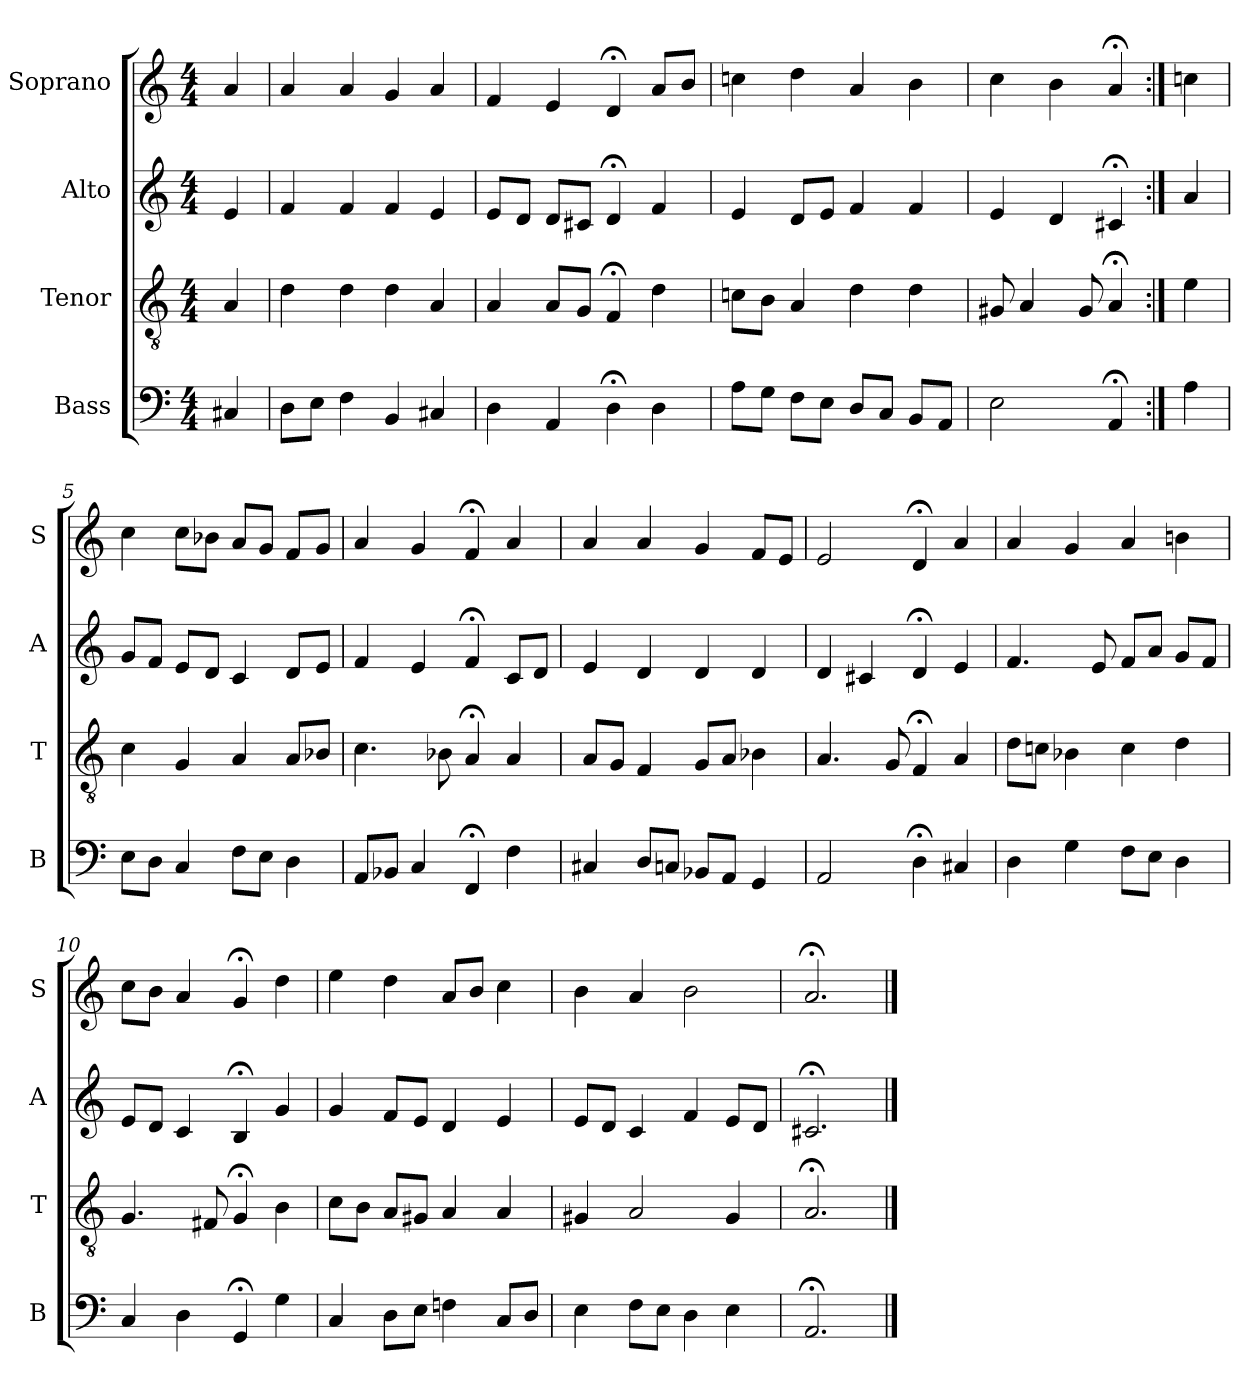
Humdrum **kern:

**kern	**kern	**kern	**kern
*part4	*part3	*part2	*part1
*staff4	*staff3	*staff2	*staff1
*I"Bass	*I"Tenor	*I"Alto	*I"Soprano
*I'B	*I'T	*I'A	*I'S
*clefF4	*clefGv2	*clefG2	*clefG2
*k[]	*k[]	*k[]	*k[]
*a:	*a:	*a:	*a:
*M4/4	*M4/4	*M4/4	*M4/4
*MM100	*MM100	*MM100	*MM100
=	=	=	=
4C#X	4A	4e	4a
=1	=1	=1	=1
8DL	4d	4f	4a
8EJ	.	.	.
4F	4d	4f	4a
4BB	4d	4f	4g
4C#X	4A	4e	4a
=2	=2	=2	=2
4D	4A	8eL	4f
.	.	8dJ	.
4AA	8AL	8dL	4e
.	8GJ	8c#XJ	.
4D;<	4F;<	4d;<	4d;<
4D	4d	4f	8aL
.	.	.	8bJ
=3	=3	=3	=3
8AL	8cnL	4e	4ccn
8GJ	8BJ	.	.
8FL	4A	8dL	4dd
8EJ	.	8eJ	.
8DL	4d	4f	4a
8CJ	.	.	.
8BBL	4d	4f	4b
8AAJ	.	.	.
=4	=4	=4	=4
2E	8G#X	4e	4cc
.	4A	.	.
.	.	4d	4b
.	8G#	.	.
4AA;<	4A;<	4c#X;<	4a;<
=:|!	=:|!	=:|!	=:|!
4A	4e	4a	4ccn
=5	=5	=5	=5
8EL	4c	8gL	4cc
8DJ	.	8fJ	.
4C	4G	8eL	8ccL
.	.	8dJ	8b-XJ
8FL	4A	4c	8aL
8EJ	.	.	8gJ
4D	8AL	8dL	8fL
.	8B-XJ	8eJ	8gJ
=6	=6	=6	=6
8AAL	4.c	4f	4a
8BB-XJ	.	.	.
4C	.	4e	4g
.	8B-X	.	.
4FF;<	4A;<	4f;<	4f;<
4F	4A	8cL	4a
.	.	8dJ	.
=7	=7	=7	=7
4C#X	8AL	4e	4a
.	8GJ	.	.
8DL	4F	4d	4a
8CnJ	.	.	.
8BB-XL	8GL	4d	4g
8AAJ	8AJ	.	.
4GG	4B-X	4d	8fL
.	.	.	8eJ
=8	=8	=8	=8
2AA	4.A	4d	2e
.	.	4c#X	.
.	8G	.	.
4D;<	4F;<	4d;<	4d;<
4C#X	4A	4e	4a
=9	=9	=9	=9
4D	8dL	4.f	4a
.	8cnJ	.	.
4G	4B-X	.	4g
.	.	8e	.
8FL	4c	8fL	4a
8EJ	.	8aJ	.
4D	4d	8gL	4bn
.	.	8fJ	.
=10	=10	=10	=10
4C	4.G	8eL	8ccL
.	.	8dJ	8bJ
4D	.	4c	4a
.	8F#X	.	.
4GG;<	4G;<	4B;<	4g;<
4G	4B	4g	4dd
=11	=11	=11	=11
4C	8cL	4g	4ee
.	8BJ	.	.
8DL	8AL	8fL	4dd
8EJ	8G#XJ	8eJ	.
4Fn	4A	4d	8aL
.	.	.	8bJ
8CL	4A	4e	4cc
8DJ	.	.	.
=12	=12	=12	=12
4E	4G#X	8eL	4b
.	.	8dJ	.
8FL	2A	4c	4a
8EJ	.	.	.
4D	.	4f	2b
4E	4G#	8eL	.
.	.	8dJ	.
=13	=13	=13	=13
2.AA;<	2.A;<	2.c#X;<	2.a;<
==	==	==	==
*-	*-	*-	*-
